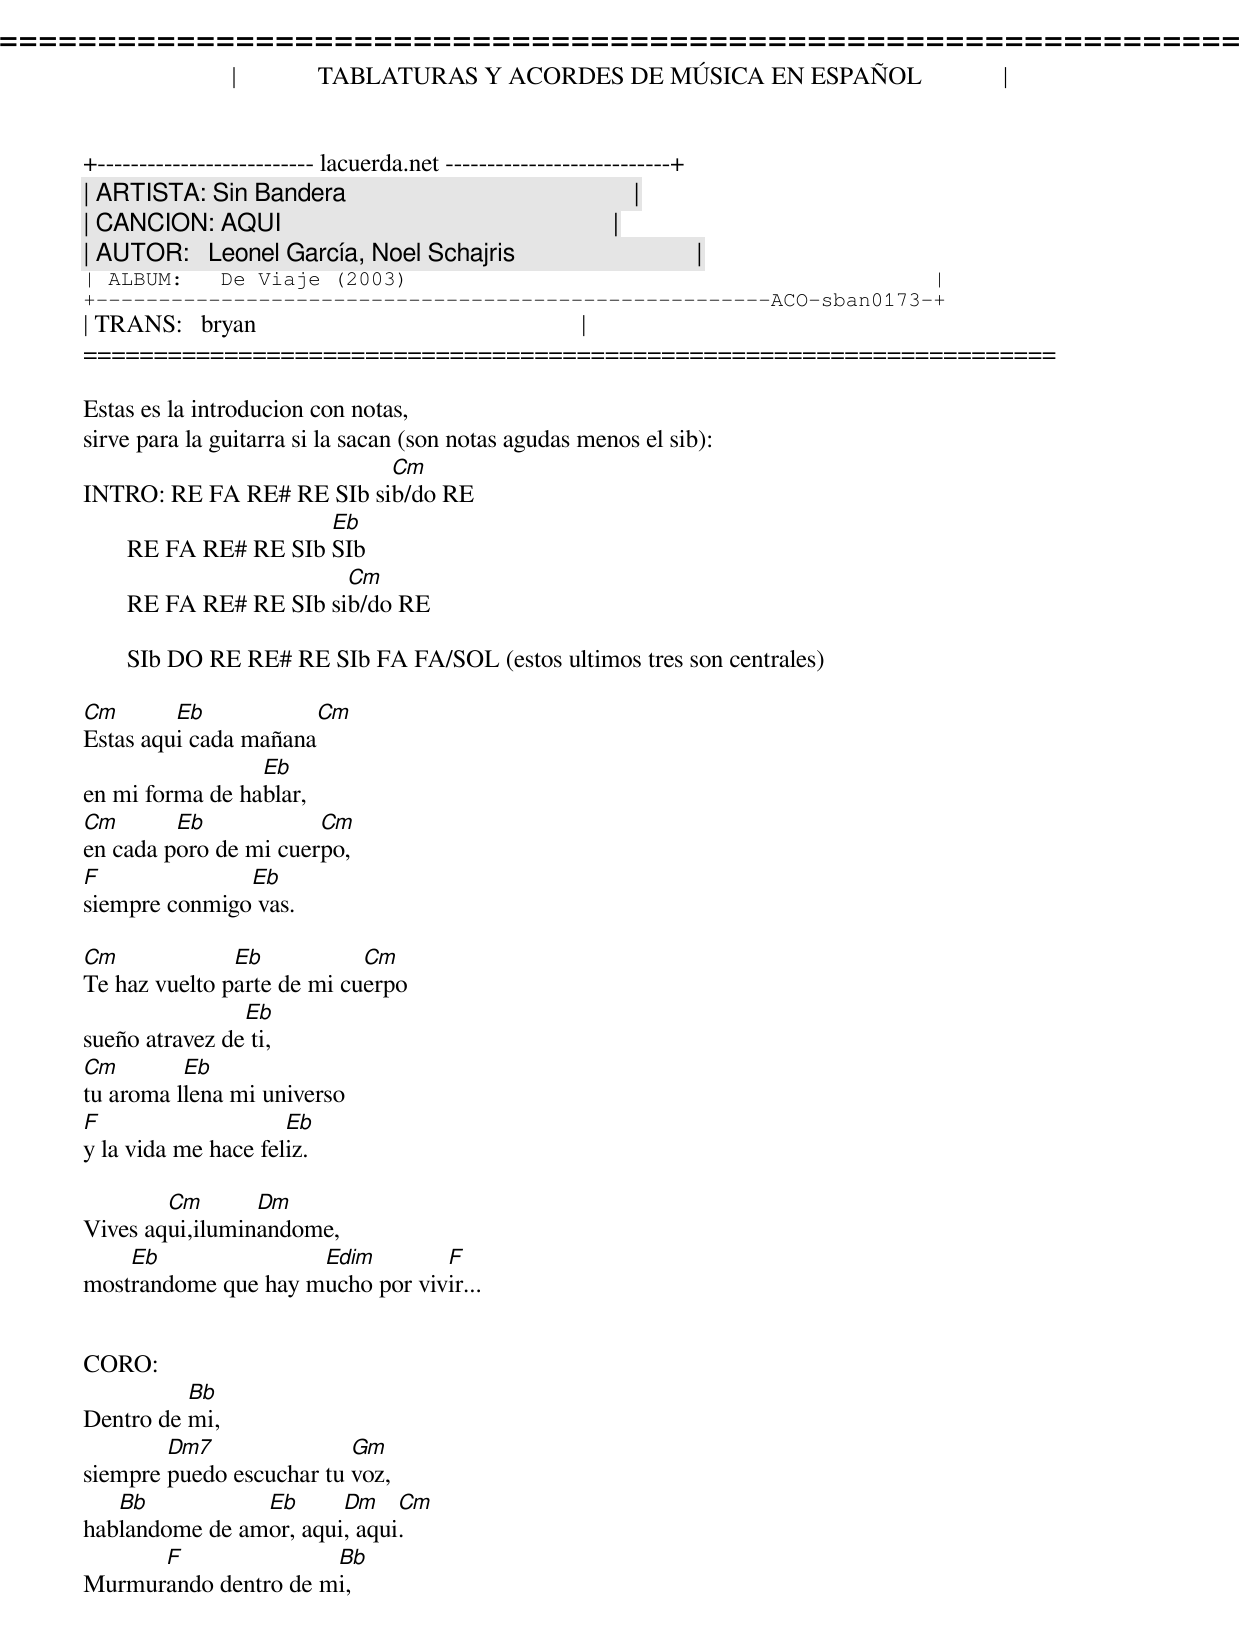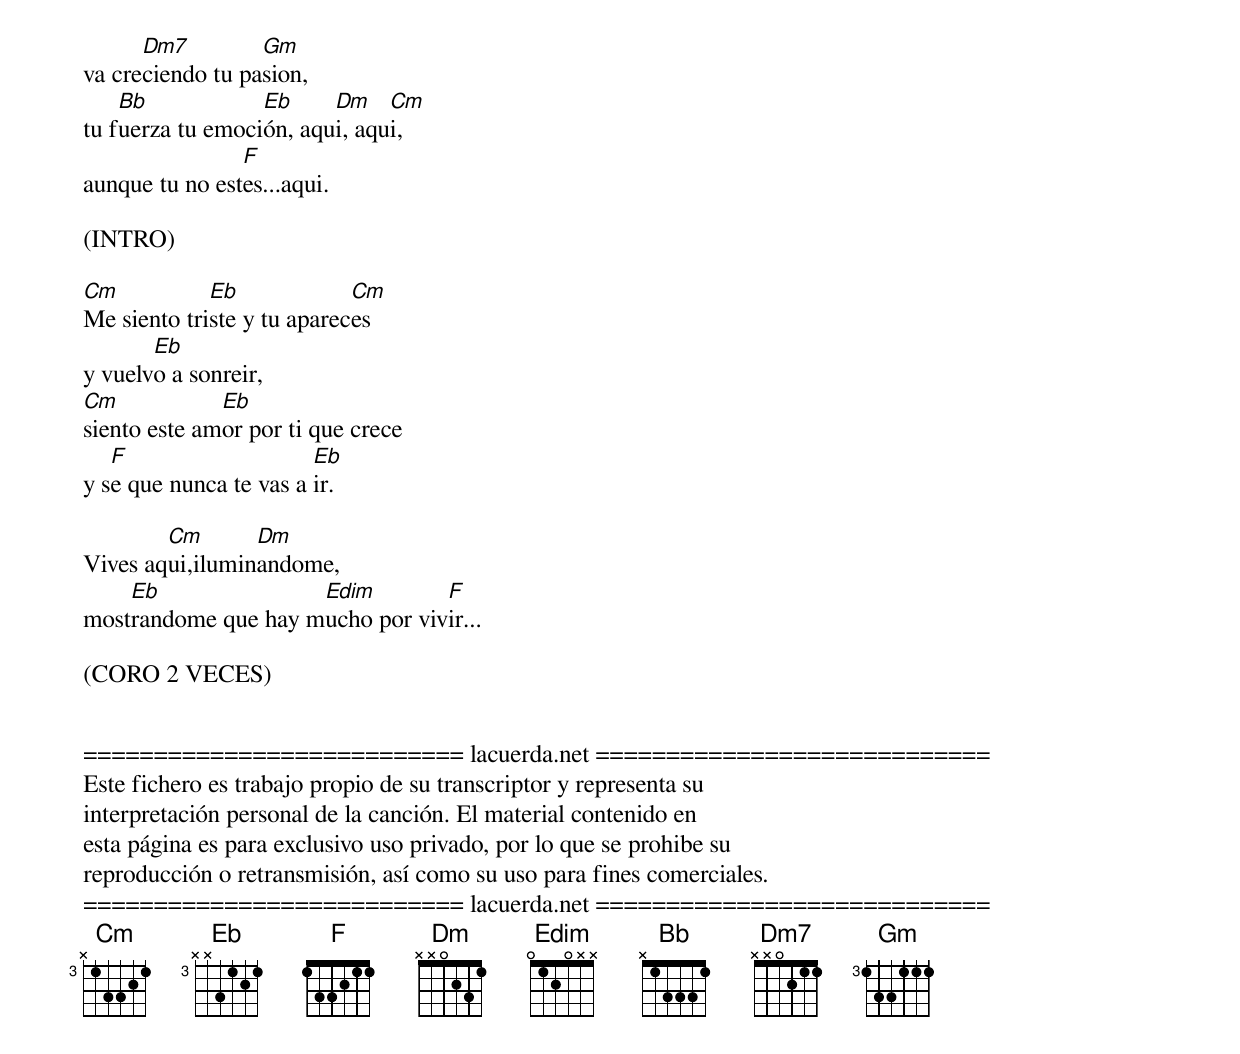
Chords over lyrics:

=====================================================================
|             TABLATURAS Y ACORDES DE MÚSICA EN ESPAÑOL             |
+-------------------------- lacuerda.net ---------------------------+
| ARTISTA: Sin Bandera                                              |
| CANCION: AQUI                                                     |
| AUTOR:   Leonel García, Noel Schajris                             |
| ALBUM:   De Viaje (2003)                                          |
+------------------------------------------------------ACO-sban0173-+
| TRANS:   bryan                                                    |
=====================================================================

Estas es la introducion con notas,
sirve para la guitarra si la sacan (son notas agudas menos el sib):
                          Cm
INTRO: RE FA RE# RE SIb sib/do RE
                        Eb
       RE FA RE# RE SIb SIb
                          Cm
       RE FA RE# RE SIb sib/do RE

       SIb DO RE RE# RE SIb FA FA/SOL (estos ultimos tres son centrales)

Cm       Eb           Cm
Estas aqui cada mañana
                 Eb
en mi forma de hablar,
Cm       Eb            Cm
en cada poro de mi cuerpo,
F              Eb
siempre conmigo vas.

Cm             Eb           Cm
Te haz vuelto parte de mi cuerpo
                Eb
sueño atravez de ti,
Cm        Eb
tu aroma llena mi universo
F                    Eb
y la vida me hace feliz.

        Cm       Dm
Vives aqui,iluminandome,
    Eb               Edim        F
mostrandome que hay mucho por vivir...


CORO:
          Bb
Dentro de mi,
        Dm7               Gm
siempre puedo escuchar tu voz,
   Bb           Eb      Dm    Cm
hablandome de amor, aqui, aqui.
      F               Bb
Murmurando dentro de mi,
      Dm7         Gm
va creciendo tu pasion,
    Bb            Eb     Dm    Cm
tu fuerza tu emoción, aqui, aqui,
                F
aunque tu no estes...aqui.

(INTRO)

Cm           Eb             Cm
Me siento triste y tu apareces
       Eb
y vuelvo a sonreir,
Cm            Eb
siento este amor por ti que crece
   F                    Eb
y se que nunca te vas a ir.

        Cm       Dm
Vives aqui,iluminandome,
    Eb               Edim        F
mostrandome que hay mucho por vivir...

(CORO 2 VECES)


=========================== lacuerda.net ============================
Este fichero es trabajo propio de su transcriptor y representa su
interpretación personal de la canción. El material contenido en
esta página es para exclusivo uso privado, por lo que se prohibe su
reproducción o retransmisión, así como su uso para fines comerciales.
=========================== lacuerda.net ============================
